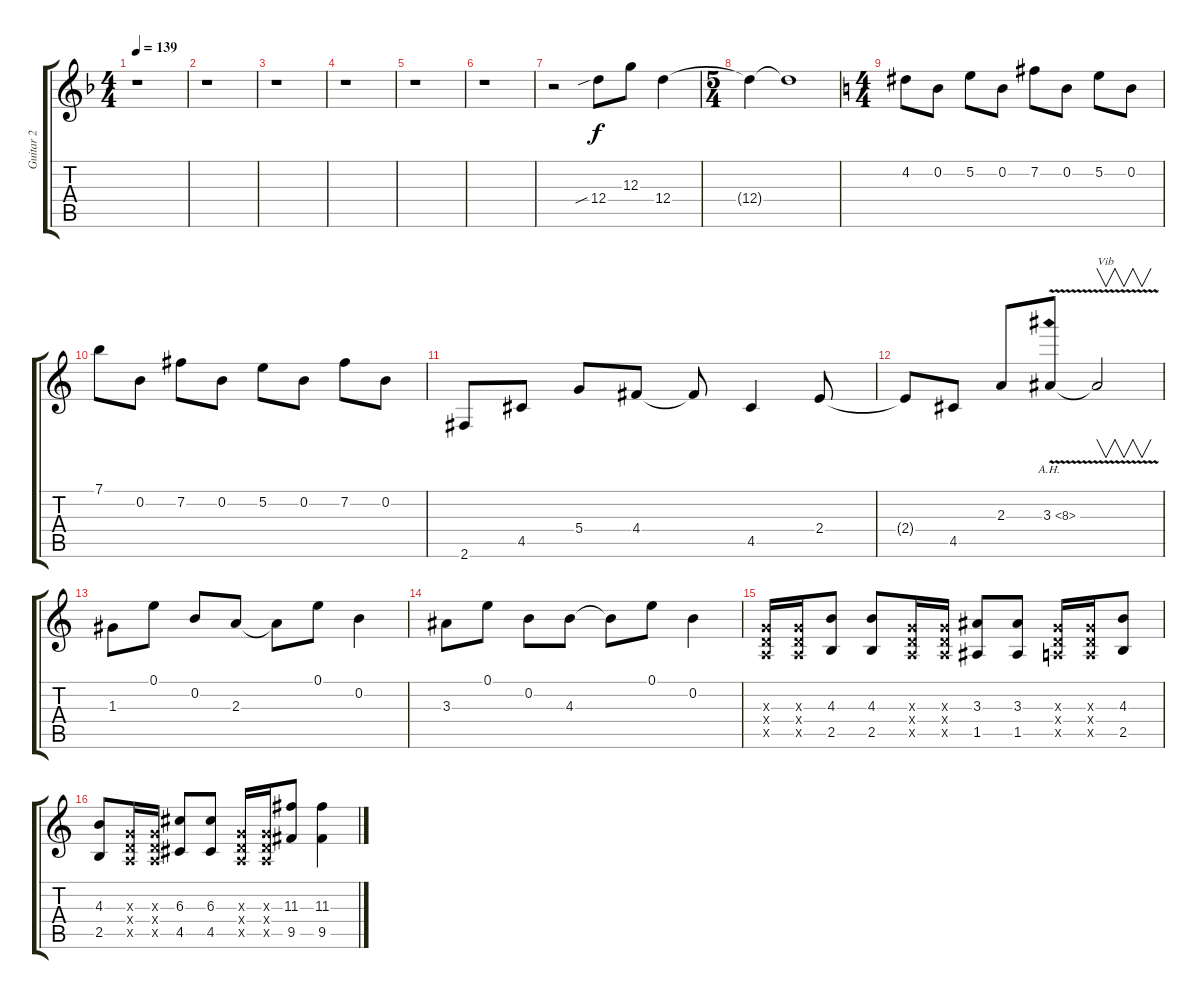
\track ("Guitar 2" "Guitar 2") {instrument distortionguitar}
\staff {score tabs}
\tuning (E4 B3 G3 D3 A2 E2) {hide}
\ts (4 4)
\tempo 139
\clef g2
\ks f
r.1{dy f} |
r.1 |
r.1 |
r.1 |
r.1 |
r.1 |
r.2 12.4{sib}.8 12.3.8 12.4.4 |
\ts (5 4)
12.4{t}.4 12.4{t}.1 |
\ts (4 4)
\ks c
4.2.8 0.2.8 5.2.8 0.2.8 7.2.8 0.2.8 5.2.8 0.2.8 |
7.1.8 0.2.8 7.2.8 0.2.8 5.2.8 0.2.8 7.2.8 0.2.8 |
2.6.8 4.5.8 5.4.8 4.4.8 4.4{t}.8 4.5.4 2.4.8 |
2.4{t}.8 4.5.8 2.3.8 3.3{ah 5 v}.8 3.3{t}.2{v txt "Vib"} |
1.3.8 0.1.8 0.2.8 2.3.8 2.3{t}.8 0.1.8 0.2.4 |
3.3.8 0.1.8 0.2.8 4.3.8 4.3{t}.8 0.1.8 0.2.4 |
(0.3{x} 0.4{x} 0.5{x}).16 (0.3{x} 0.4{x} 0.5{x}).16 (4.3 2.5).8 (4.3 2.5).8 (0.3{x} 0.4{x} 0.5{x}).16 (0.3{x} 0.4{x} 0.5{x}).16 (3.3 1.5).8 (3.3 1.5).8 (0.3{x} 0.4{x} 0.5{x}).16 (0.3{x} 0.4{x} 0.5{x}).16 (4.3 2.5).8 |
(4.3 2.5).8 (0.3{x} 0.4{x} 0.5{x}).16 (0.3{x} 0.4{x} 0.5{x}).16 (6.3 4.5).8 (6.3 4.5).8 (0.3{x} 0.4{x} 0.5{x}).16 (0.3{x} 0.4{x} 0.5{x}).16 (11.3 9.5).8 (11.3 9.5).4
